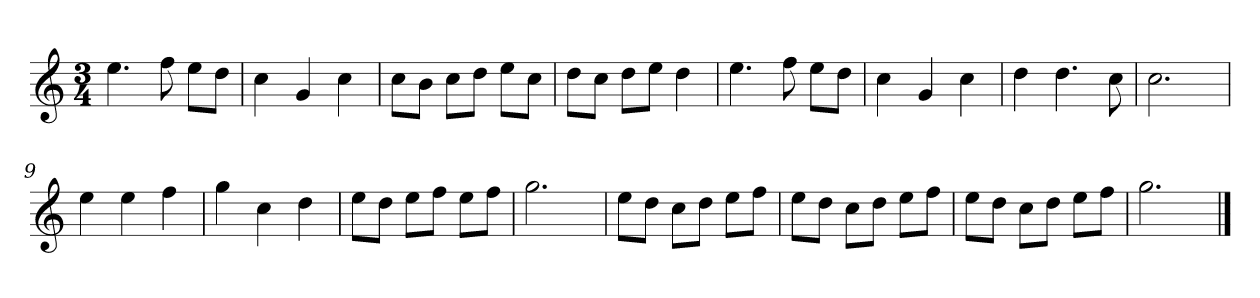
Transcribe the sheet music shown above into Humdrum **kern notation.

**kern
*part1
*staff1
*k[]
*M3/4
*MM120
=1
4.ee
8ff
8eeL
8ddJ
=2
4cc
4g
4cc
=3
8ccL
8bJ
8ccL
8ddJ
8eeL
8ccJ
=4
8ddL
8ccJ
8ddL
8eeJ
4dd
=5
4.ee
8ff
8eeL
8ddJ
=6
4cc
4g
4cc
=7
4dd
4.dd
8cc
=8
2.cc
=9
4ee
4ee
4ff
=10
4gg
4cc
4dd
=11
8eeL
8ddJ
8eeL
8ffJ
8eeL
8ffJ
=12
2.gg
=13
8eeL
8ddJ
8ccL
8ddJ
8eeL
8ffJ
=14
8eeL
8ddJ
8ccL
8ddJ
8eeL
8ffJ
=15
8eeL
8ddJ
8ccL
8ddJ
8eeL
8ffJ
=16
2.gg
==
*-
